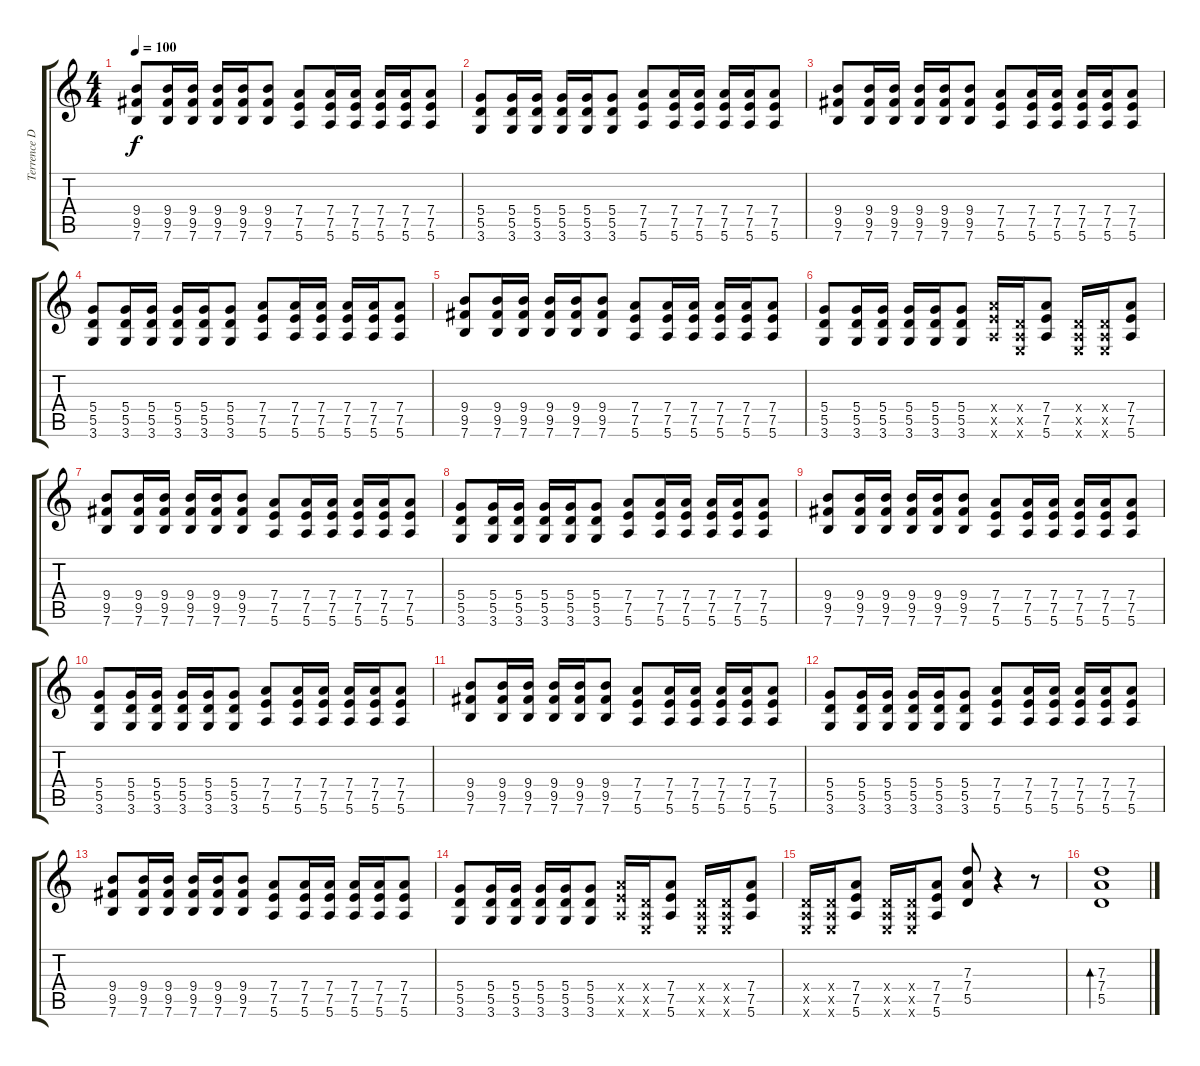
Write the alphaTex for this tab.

\track ("Terrence Dist." "Terrence D") {instrument distortionguitar}
\staff {score tabs}
\tuning (E4 B3 G3 D3 A2 E2) {hide}
\ts (4 4)
\tempo 100
\clef g2
\ks c
(9.4 9.5 7.6).8{dy f} (9.4 9.5 7.6).16 (9.4 9.5 7.6).16 (9.4 9.5 7.6).16 (9.4 9.5 7.6).16 (9.4 9.5 7.6).8 (7.4 7.5 5.6).8 (7.4 7.5 5.6).16 (7.4 7.5 5.6).16 (7.4 7.5 5.6).16 (7.4 7.5 5.6).16 (7.4 7.5 5.6).8 |
(5.4 5.5 3.6).8 (5.4 5.5 3.6).16 (5.4 5.5 3.6).16 (5.4 5.5 3.6).16 (5.4 5.5 3.6).16 (5.4 5.5 3.6).8 (7.4 7.5 5.6).8 (7.4 7.5 5.6).16 (7.4 7.5 5.6).16 (7.4 7.5 5.6).16 (7.4 7.5 5.6).16 (7.4 7.5 5.6).8 |
(9.4 9.5 7.6).8 (9.4 9.5 7.6).16 (9.4 9.5 7.6).16 (9.4 9.5 7.6).16 (9.4 9.5 7.6).16 (9.4 9.5 7.6).8 (7.4 7.5 5.6).8 (7.4 7.5 5.6).16 (7.4 7.5 5.6).16 (7.4 7.5 5.6).16 (7.4 7.5 5.6).16 (7.4 7.5 5.6).8 |
(5.4 5.5 3.6).8 (5.4 5.5 3.6).16 (5.4 5.5 3.6).16 (5.4 5.5 3.6).16 (5.4 5.5 3.6).16 (5.4 5.5 3.6).8 (7.4 7.5 5.6).8 (7.4 7.5 5.6).16 (7.4 7.5 5.6).16 (7.4 7.5 5.6).16 (7.4 7.5 5.6).16 (7.4 7.5 5.6).8 |
(9.4 9.5 7.6).8 (9.4 9.5 7.6).16 (9.4 9.5 7.6).16 (9.4 9.5 7.6).16 (9.4 9.5 7.6).16 (9.4 9.5 7.6).8 (7.4 7.5 5.6).8 (7.4 7.5 5.6).16 (7.4 7.5 5.6).16 (7.4 7.5 5.6).16 (7.4 7.5 5.6).16 (7.4 7.5 5.6).8 |
(5.4 5.5 3.6).8 (5.4 5.5 3.6).16 (5.4 5.5 3.6).16 (5.4 5.5 3.6).16 (5.4 5.5 3.6).16 (5.4 5.5 3.6).8 (7.4{x} 7.5{x} 5.6{x}).16 (0.4{x} 0.5{x} 0.6{x}).16 (7.4 7.5 5.6).8 (0.4{x} 0.5{x} 0.6{x}).16 (0.4{x} 0.5{x} 0.6{x}).16 (7.4 7.5 5.6).8 |
(9.4 9.5 7.6).8 (9.4 9.5 7.6).16 (9.4 9.5 7.6).16 (9.4 9.5 7.6).16 (9.4 9.5 7.6).16 (9.4 9.5 7.6).8 (7.4 7.5 5.6).8 (7.4 7.5 5.6).16 (7.4 7.5 5.6).16 (7.4 7.5 5.6).16 (7.4 7.5 5.6).16 (7.4 7.5 5.6).8 |
(5.4 5.5 3.6).8 (5.4 5.5 3.6).16 (5.4 5.5 3.6).16 (5.4 5.5 3.6).16 (5.4 5.5 3.6).16 (5.4 5.5 3.6).8 (7.4 7.5 5.6).8 (7.4 7.5 5.6).16 (7.4 7.5 5.6).16 (7.4 7.5 5.6).16 (7.4 7.5 5.6).16 (7.4 7.5 5.6).8 |
(9.4 9.5 7.6).8 (9.4 9.5 7.6).16 (9.4 9.5 7.6).16 (9.4 9.5 7.6).16 (9.4 9.5 7.6).16 (9.4 9.5 7.6).8 (7.4 7.5 5.6).8 (7.4 7.5 5.6).16 (7.4 7.5 5.6).16 (7.4 7.5 5.6).16 (7.4 7.5 5.6).16 (7.4 7.5 5.6).8 |
(5.4 5.5 3.6).8 (5.4 5.5 3.6).16 (5.4 5.5 3.6).16 (5.4 5.5 3.6).16 (5.4 5.5 3.6).16 (5.4 5.5 3.6).8 (7.4 7.5 5.6).8 (7.4 7.5 5.6).16 (7.4 7.5 5.6).16 (7.4 7.5 5.6).16 (7.4 7.5 5.6).16 (7.4 7.5 5.6).8 |
(9.4 9.5 7.6).8 (9.4 9.5 7.6).16 (9.4 9.5 7.6).16 (9.4 9.5 7.6).16 (9.4 9.5 7.6).16 (9.4 9.5 7.6).8 (7.4 7.5 5.6).8 (7.4 7.5 5.6).16 (7.4 7.5 5.6).16 (7.4 7.5 5.6).16 (7.4 7.5 5.6).16 (7.4 7.5 5.6).8 |
(5.4 5.5 3.6).8 (5.4 5.5 3.6).16 (5.4 5.5 3.6).16 (5.4 5.5 3.6).16 (5.4 5.5 3.6).16 (5.4 5.5 3.6).8 (7.4 7.5 5.6).8 (7.4 7.5 5.6).16 (7.4 7.5 5.6).16 (7.4 7.5 5.6).16 (7.4 7.5 5.6).16 (7.4 7.5 5.6).8 |
(9.4 9.5 7.6).8 (9.4 9.5 7.6).16 (9.4 9.5 7.6).16 (9.4 9.5 7.6).16 (9.4 9.5 7.6).16 (9.4 9.5 7.6).8 (7.4 7.5 5.6).8 (7.4 7.5 5.6).16 (7.4 7.5 5.6).16 (7.4 7.5 5.6).16 (7.4 7.5 5.6).16 (7.4 7.5 5.6).8 |
(5.4 5.5 3.6).8 (5.4 5.5 3.6).16 (5.4 5.5 3.6).16 (5.4 5.5 3.6).16 (5.4 5.5 3.6).16 (5.4 5.5 3.6).8 (7.4{x} 7.5{x} 5.6{x}).16 (0.4{x} 0.5{x} 0.6{x}).16 (7.4 7.5 5.6).8 (0.4{x} 0.5{x} 0.6{x}).16 (0.4{x} 0.5{x} 0.6{x}).16 (7.4 7.5 5.6).8 |
(0.4{x} 0.5{x} 0.6{x}).16 (0.4{x} 0.5{x} 0.6{x}).16 (7.4 7.5 5.6).8 (0.4{x} 0.5{x} 0.6{x}).16 (0.4{x} 0.5{x} 0.6{x}).16 (7.4 7.5 5.6).8 (7.3 7.4 5.5).8 r.4 r.8 |
(7.3 7.4 5.5).1{bd 480}
